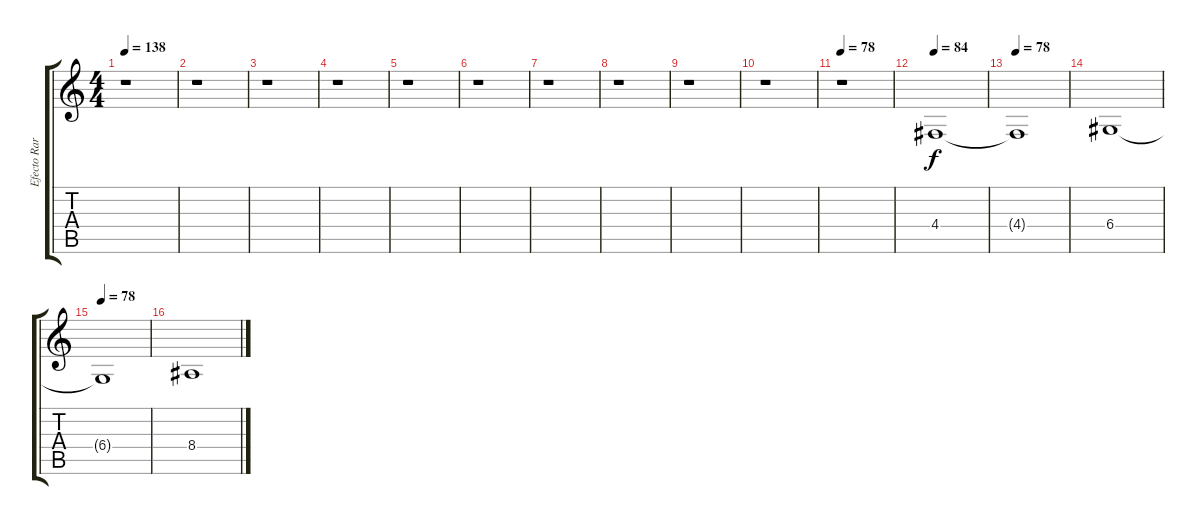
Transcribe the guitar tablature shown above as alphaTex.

\track ("Efecto Raro" "Efecto Rar") {instrument tremolostrings}
\staff {score tabs}
\tuning (E4 B3 G3 D3 A2 E2) {hide}
\ts (4 4)
\tempo 138
\clef g2
\ks c
r.1{dy f} |
r.1 |
r.1 |
r.1 |
r.1 |
r.1 |
r.1 |
r.1 |
r.1 |
r.1 |
\tempo 78
r.1 |
\tempo 84
4.4.1{volume 11} |
\tempo 78
4.4{t}.1{volume 6} |
6.4.1{volume 11} |
\tempo 78
6.4{t}.1{volume 6} |
8.4.1{volume 11}
